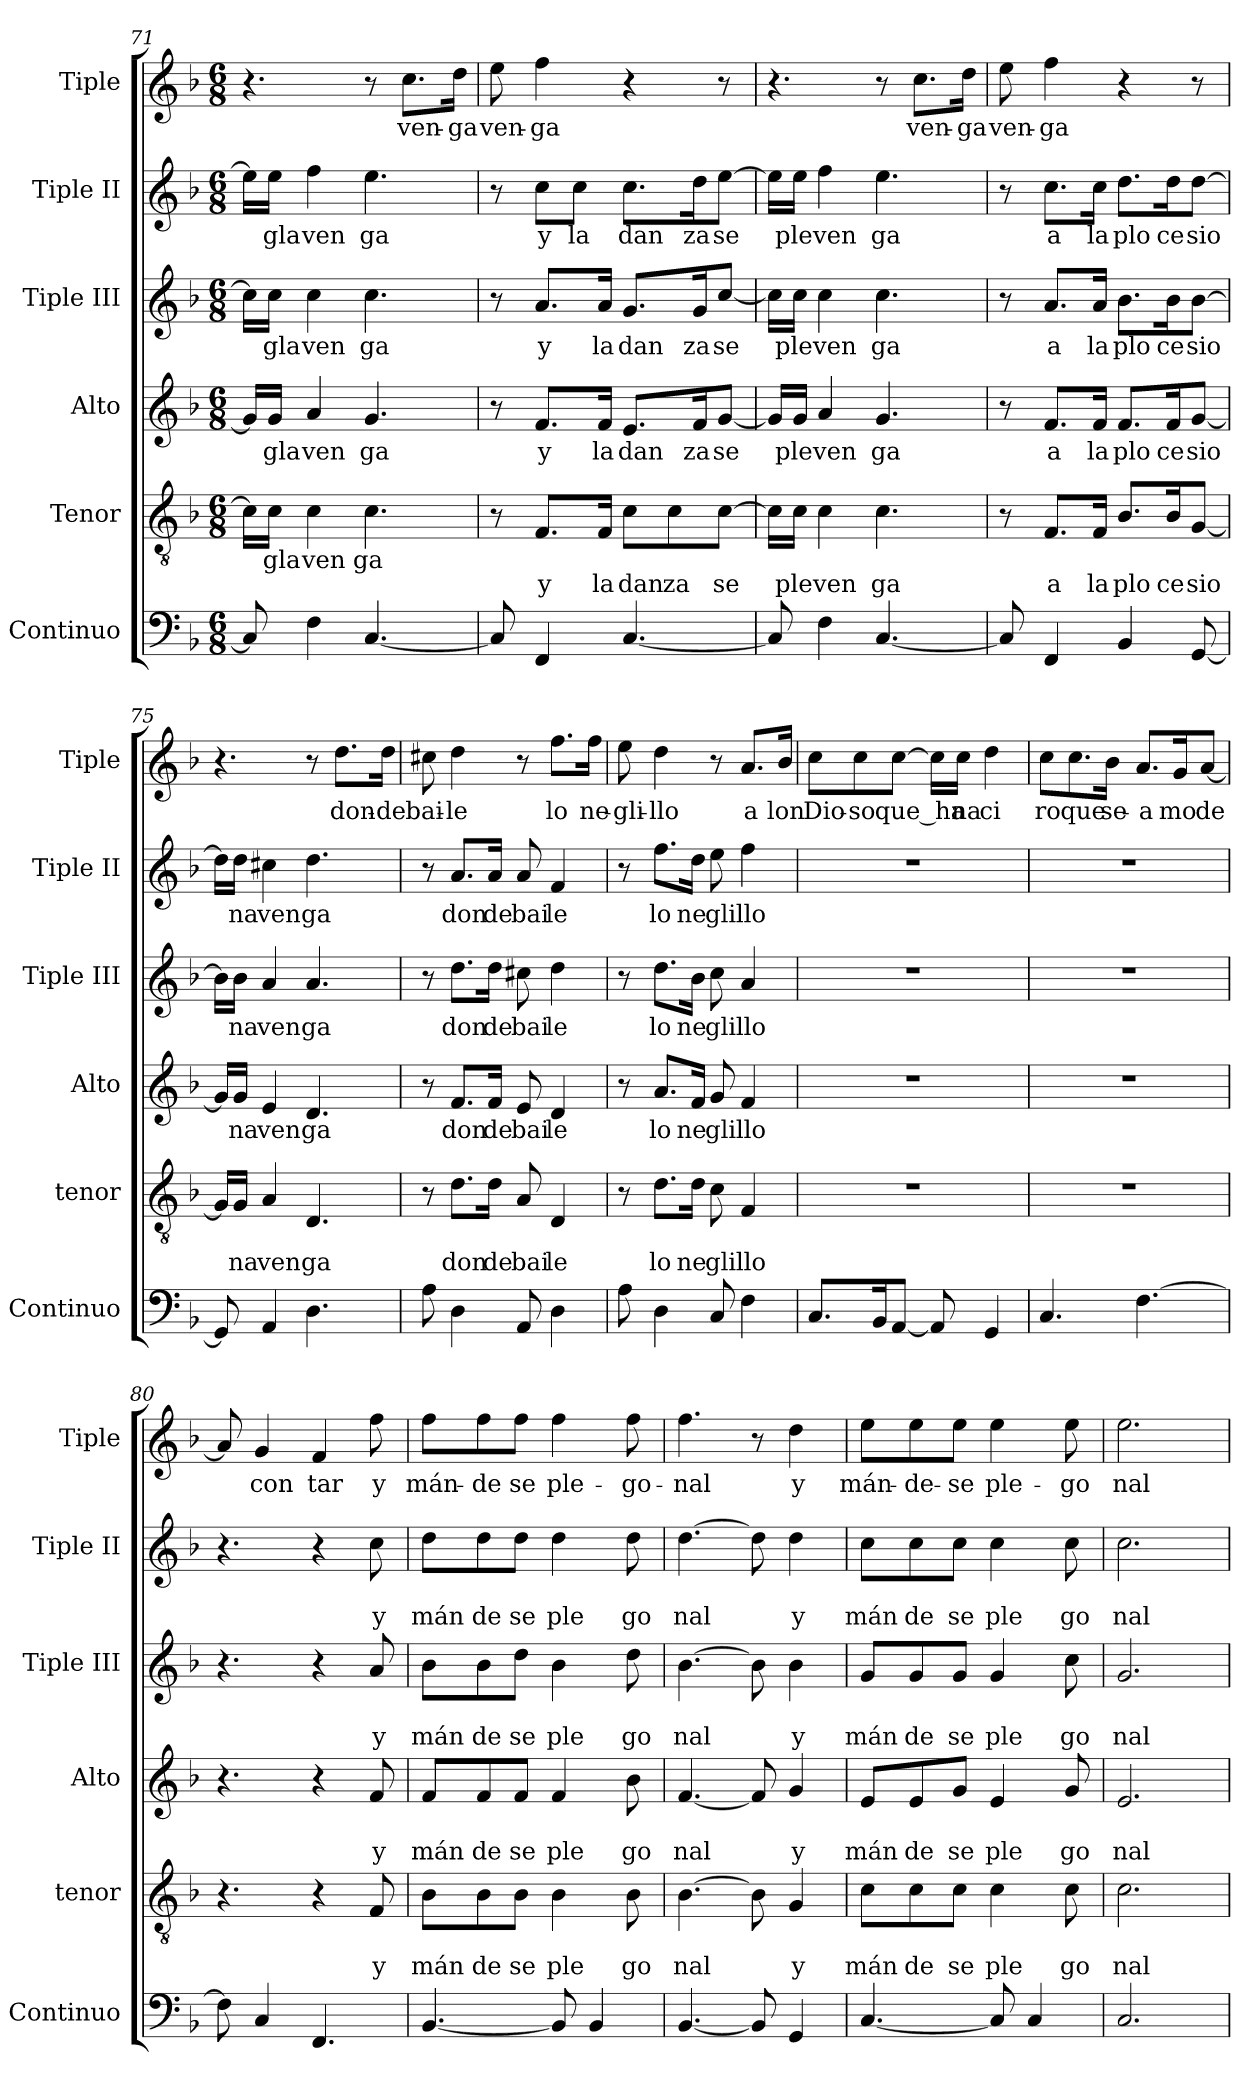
**kern	**kern	**text	**text	**kern	**text	**text	**kern	**text	**text	**kern	**text	**text	**kern	**text
*part6	*part5	*part5	*part5	*part4	*part4	*part4	*part3	*part3	*part3	*part2	*part2	*part2	*part1	*part1
*staff6	*staff5	*staff5	*staff5	*staff4	*staff4	*staff4	*staff3	*staff3	*staff3	*staff2	*staff2	*staff2	*staff1	*staff1
*I"Continuo	*I"Tenor	*	*	*I"Alto	*	*	*I"Tiple III	*	*	*I"Tiple II	*	*	*I"Tiple	*
*I'Continuo	*I'tenor	*	*	*I'Alto	*	*	*I'Tiple III	*	*	*I'Tiple II	*	*	*I'Tiple	*
*clefF4	*clefGv2	*	*	*clefG2	*	*	*clefG2	*	*	*clefG2	*	*	*clefG2	*
*k[b-]	*k[b-]	*	*	*k[b-]	*	*	*k[b-]	*	*	*k[b-]	*	*	*k[b-]	*
*F:	*F:	*	*	*F:	*	*	*F:	*	*	*F:	*	*	*F:	*
*M6/8	*M6/8	*	*	*M6/8	*	*	*M6/8	*	*	*M6/8	*	*	*M6/8	*
=71	=71	=71	=71	=71	=71	=71	=71	=71	=71	=71	=71	=71	=71	=71
8C/]	16c\LL]	.	.	16g/LL]	.	.	16cc\LL]	.	.	16ee\LL]	.	.	4.r	.
.	16c\JJ	gla	.	16g/JJ	gla	.	16cc\JJ	gla	.	16ee\JJ	gla	.	.	.
4F\	4c\	ven	.	4a/	ven	.	4cc\	ven	.	4ff\	ven	.	.	.
[4.C/	4.c\	ga	.	4.g/	ga	.	4.cc\	ga	.	4.ee\	ga	.	8r	.
.	.	.	.	.	.	.	.	.	.	.	.	.	8.cc\L	ven-
.	.	.	.	.	.	.	.	.	.	.	.	.	16dd\Jk	-ga
=72	=72	=72	=72	=72	=72	=72	=72	=72	=72	=72	=72	=72	=72	=72
8C/]	8r	.	.	8r	.	.	8r	.	.	8r	.	.	8ee\	ven-
4FF/	8.F/L	.	y	8.f/L	y	.	8.a/L	y	.	8cc\L	y	.	4ff\	-ga
.	.	.	.	.	.	.	.	.	.	8cc\J	la	.	.	.
.	16F/Jk	.	la	16f/Jk	la	.	16a/Jk	la	.	.	.	.	.	.
[4.C/	8c\L	.	dan	8.e/L	dan	.	8.g/L	dan	.	8.cc\L	dan	.	4r	.
.	8c\	.	za	.	.	.	.	.	.	.	.	.	.	.
.	.	.	.	16f/k	za	.	16g/k	za	.	16dd\k	za	.	.	.
.	[8c\J	.	se	[8g/J	se	.	[8cc/J	se	.	[8ee\J	se	.	8r	.
!!LO:PB:g=z
=73	=73	=73	=73	=73	=73	=73	=73	=73	=73	=73	=73	=73	=73	=73
8C/]	16c\LL]	.	.	16g/LL]	.	.	16cc\LL]	.	.	16ee\LL]	.	.	4.r	.
.	16c\JJ	.	ple	16g/JJ	ple	.	16cc\JJ	ple	.	16ee\JJ	ple	.	.	.
4F\	4c\	.	ven	4a/	ven	.	4cc\	ven	.	4ff\	ven	.	.	.
[4.C/	4.c\	.	ga	4.g/	ga	.	4.cc\	ga	.	4.ee\	ga	.	8r	.
.	.	.	.	.	.	.	.	.	.	.	.	.	8.cc\L	ven-
.	.	.	.	.	.	.	.	.	.	.	.	.	16dd\Jk	-ga
=74	=74	=74	=74	=74	=74	=74	=74	=74	=74	=74	=74	=74	=74	=74
8C/]	8r	.	.	8r	.	.	8r	.	.	8r	.	.	8ee\	ven-
4FF/	8.F/L	.	a	8.f/L	a	.	8.a/L	a	.	8.cc\L	a	.	4ff\	-ga
.	16F/Jk	.	la	16f/Jk	la	.	16a/Jk	la	.	16cc\Jk	la	.	.	.
4BB-/	8.B-/L	.	plo	8.f/L	plo	.	8.b-\L	plo	.	8.dd\L	plo	.	4r	.
.	16B-/k	.	ce	16f/k	ce	.	16b-\k	ce	.	16dd\k	ce	.	.	.
[8GG/	[8G/J	.	sio	[8g/J	sio	.	[8b-\J	sio	.	[8dd\J	sio	.	8r	.
=75	=75	=75	=75	=75	=75	=75	=75	=75	=75	=75	=75	=75	=75	=75
8GG/]	16G/LL]	.	.	16g/LL]	.	.	16b-\LL]	.	.	16dd\LL]	.	.	4.r	.
.	16G/JJ	.	na	16g/JJ	na	.	16b-\JJ	na	.	16dd\JJ	na	.	.	.
4AA/	4A/	.	ven	4e/	ven	.	4a/	ven	.	4cc#X\	ven	.	.	.
4.D\	4.D/	.	ga	4.d/	ga	.	4.a/	ga	.	4.dd\	ga	.	8r	.
.	.	.	.	.	.	.	.	.	.	.	.	.	8.dd\L	don-
.	.	.	.	.	.	.	.	.	.	.	.	.	16dd\Jk	-de
=76	=76	=76	=76	=76	=76	=76	=76	=76	=76	=76	=76	=76	=76	=76
8A\	8r	.	.	8r	.	.	8r	.	.	8r	.	.	8cc#X\	bai-
4D\	8.d\L	.	don	8.f/L	don	.	8.dd\L	don	.	8.a/L	don	.	4dd\	-le
.	16d\Jk	.	de	16f/Jk	de	.	16dd\Jk	de	.	16a/Jk	de	.	.	.
8AA/	8A/	.	bai	8e/	bai	.	8cc#X\	bai	.	8a/	bai	.	8r	.
4D\	4D/	.	le	4d/	le	.	4dd\	le	.	4f/	le	.	8.ff\L	lo
.	.	.	.	.	.	.	.	.	.	.	.	.	16ff\Jk	ne-
!!LO:PB:g=z
=77	=77	=77	=77	=77	=77	=77	=77	=77	=77	=77	=77	=77	=77	=77
8A\	8r	.	.	8r	.	.	8r	.	.	8r	.	.	8ee\	-gli-
4D\	8.d\L	.	lo	8.a/L	lo	.	8.dd\L	lo	.	8.ff\L	lo	.	4dd\	-llo
.	16d\Jk	.	ne	16f/Jk	ne	.	16b-\Jk	ne	.	16dd\Jk	ne	.	.	.
8C/	8c\	.	gli	8g/	gli	.	8cc\	gli	.	8ee\	gli	.	8r	.
4F\	4F/	.	llo	4f/	llo	.	4a/	llo	.	4ff\	llo	.	8.a/L	a
.	.	.	.	.	.	.	.	.	.	.	.	.	16b-/Jk	lon
=78	=78	=78	=78	=78	=78	=78	=78	=78	=78	=78	=78	=78	=78	=78
8.C/L	2.r	.	.	2.r	.	.	2.r	.	.	2.r	.	.	8cc\L	Dio-
.	.	.	.	.	.	.	.	.	.	.	.	.	8cc\	-so
16BB-/k	.	.	.	.	.	.	.	.	.	.	.	.	.	.
[8AA/J	.	.	.	.	.	.	.	.	.	.	.	.	[8cc\J	que_ha
8AA/]	.	.	.	.	.	.	.	.	.	.	.	.	16cc\LL]	.
.	.	.	.	.	.	.	.	.	.	.	.	.	16cc\JJ	na
4GG/	.	.	.	.	.	.	.	.	.	.	.	.	4dd\	ci
=79	=79	=79	=79	=79	=79	=79	=79	=79	=79	=79	=79	=79	=79	=79
4.C/	2.r	.	.	2.r	.	.	2.r	.	.	2.r	.	.	8cc\L	ro
.	.	.	.	.	.	.	.	.	.	.	.	.	8.cc\	que
.	.	.	.	.	.	.	.	.	.	.	.	.	16b-\Jk	se-
[4.F\	.	.	.	.	.	.	.	.	.	.	.	.	8.a/L	-a
.	.	.	.	.	.	.	.	.	.	.	.	.	16g/k	mo
.	.	.	.	.	.	.	.	.	.	.	.	.	[8a/J	de
=80	=80	=80	=80	=80	=80	=80	=80	=80	=80	=80	=80	=80	=80	=80
8F\]	4.r	.	.	4.r	.	.	4.r	.	.	4.r	.	.	8a/]	.
4C/	.	.	.	.	.	.	.	.	.	.	.	.	4g/	con
4.FF/	4r	.	.	4r	.	.	4r	.	.	4r	.	.	4f/	tar
.	8F/	.	y	8f/	.	y	8a/	.	y	8cc\	.	y	8ff\	y
!!LO:PB:g=z
=81	=81	=81	=81	=81	=81	=81	=81	=81	=81	=81	=81	=81	=81	=81
[4.BB-/	8B-\L	.	mán	8f/L	.	mán	8b-\L	.	mán	8dd\L	.	mán	8ff\L	mán-
.	8B-\	.	de	8f/	.	de	8b-\	.	de	8dd\	.	de	8ff\	-de
.	8B-\J	.	se	8f/J	.	se	8dd\J	.	se	8dd\J	.	se	8ff\J	se
8BB-/]	4B-\	.	ple	4f/	.	ple	4b-\	.	ple	4dd\	.	ple	4ff\	ple-
4BB-/	.	.	.	.	.	.	.	.	.	.	.	.	.	.
.	8B-\	.	go	8b-\	.	go	8dd\	.	go	8dd\	.	go	8ff\	-go-
=82	=82	=82	=82	=82	=82	=82	=82	=82	=82	=82	=82	=82	=82	=82
[4.BB-/	[4.B-\	.	nal	[4.f/	.	nal	[4.b-\	.	nal	[4.dd\	.	nal	4.ff\	-nal
8BB-/]	8B-\]	.	.	8f/]	.	.	8b-\]	.	.	8dd\]	.	.	8r	.
4GG/	4G/	.	y	4g/	.	y	4b-\	.	y	4dd\	.	y	4dd\	y
=83	=83	=83	=83	=83	=83	=83	=83	=83	=83	=83	=83	=83	=83	=83
[4.C/	8c\L	.	mán	8e/L	.	mán	8g/L	.	mán	8cc\L	.	mán	8ee\L	mán-
.	8c\	.	de	8e/	.	de	8g/	.	de	8cc\	.	de	8ee\	-de-
.	8c\J	.	se	8g/J	.	se	8g/J	.	se	8cc\J	.	se	8ee\J	-se
8C/]	4c\	.	ple	4e/	.	ple	4g/	.	ple	4cc\	.	ple	4ee\	ple-
4C/	.	.	.	.	.	.	.	.	.	.	.	.	.	.
.	8c\	.	go	8g/	.	go	8cc\	.	go	8cc\	.	go	8ee\	-go
=84	=84	=84	=84	=84	=84	=84	=84	=84	=84	=84	=84	=84	=84	=84
2.C/	2.c\	.	nal	2.e/	.	nal	2.g/	.	nal	2.cc\	.	nal	2.ee\	nal
=	=	=	=	=	=	=	=	=	=	=	=	=	=	=
*-	*-	*-	*-	*-	*-	*-	*-	*-	*-	*-	*-	*-	*-	*-
